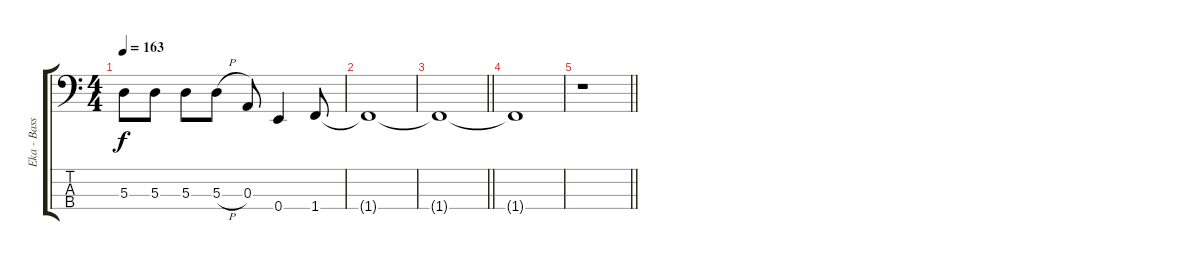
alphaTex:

\track ("Eka - Bass" "Eka - Bass") {instrument electricbasspick}
\staff {score tabs}
\tuning (G2 D2 A1 E1) {hide}
\ts (4 4)
\tempo 163
\clef f4
\ks c
5.3.8{dy f} 5.3.8 5.3.8 5.3{h}.8 0.3.8 0.4.4 1.4.8 |
1.4{t}.1 |
\barLineRight lightlight
1.4{t}.1 |
1.4{t}.1 |
\barLineRight lightlight
r.1
